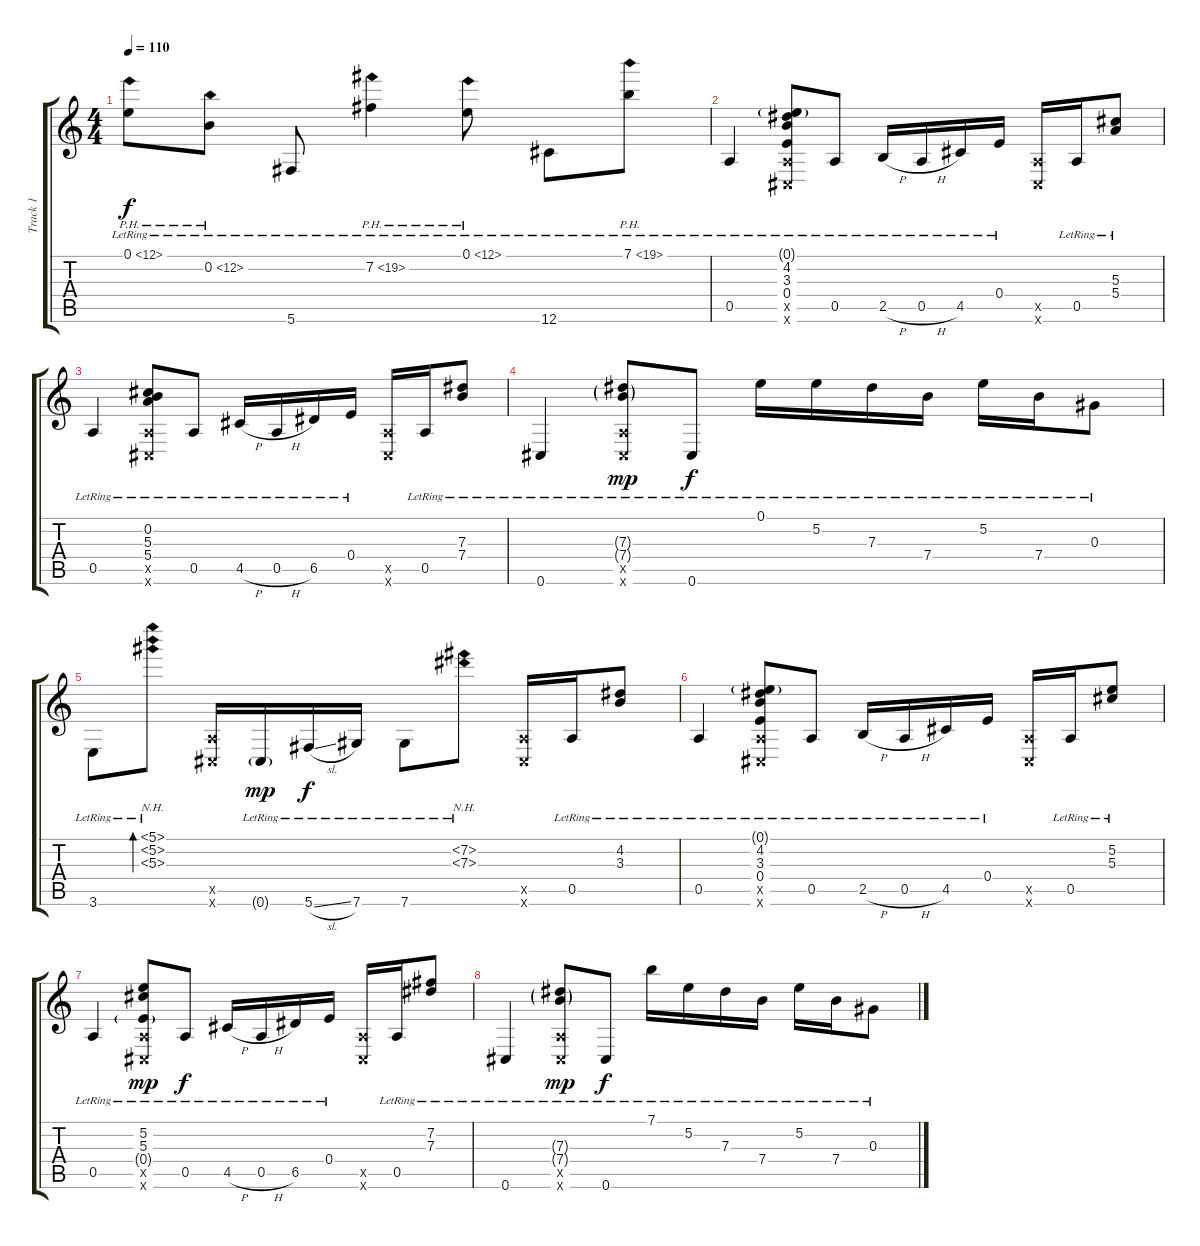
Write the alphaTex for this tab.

\track ("Track 1" "Track 1") {instrument acousticguitarsteel}
\staff {score tabs}
\tuning (E4 B3 Ab3 E3 A2 Db2) {hide}
\ts (4 4)
\tempo 110
\clef g2
\ks c
0.1{ph 12 lr}.8{dy f} 0.2{ph 12 lr}.8 5.6{lr}.8 7.2{ph 12 lr}.4 0.1{ph 12 lr}.8 12.6{lr}.8 7.1{ph 12 lr}.8 |
0.5{lr}.4 (0.1{g lr} 4.2{lr} 3.3{lr} 0.4{lr} 0.5{x} 0.6{x}).8 0.5{lr}.8 2.5{h lr}.16 0.5{h lr}.16 4.5{lr}.16 0.4{lr}.16 (0.5{x} 0.6{x}).16 0.5{lr}.16 (5.3{lr} 5.4{lr}).8 |
0.5{lr}.4 (0.2{lr} 5.3{lr} 5.4{lr} 0.5{x} 0.6{x}).8 0.5{lr}.8 4.5{h lr}.16 0.5{h lr}.16 6.5{lr}.16 0.4{lr}.16 (0.5{x} 0.6{x}).16 0.5{lr}.16 (7.3{lr} 7.4{lr}).8 |
0.6{lr}.4 (7.3{g lr} 7.4{g lr} 0.5{x} 0.6{x}).8{dy mp} 0.6{lr}.8{dy f} 0.1{lr}.16 5.2{lr}.16 7.3{lr}.16 7.4{lr}.16 5.2{lr}.16 7.4{lr}.16 0.3{lr}.8 |
3.6{lr}.8 (5.1{nh lr} 5.2{nh lr} 5.3{nh lr}).8{bd 480} (0.5{x} 0.6{x}).16 0.6{g lr}.16{dy mp} 5.6{sl lr}.16{dy f} 7.6{lr}.16 7.6{lr}.8 (7.2{nh lr} 7.3{nh lr}).8 (0.5{x} 0.6{x}).16 0.5{lr}.16 (4.2{lr} 3.3{lr}).8 |
0.5{lr}.4 (0.1{g lr} 4.2{lr} 3.3{lr} 0.4{lr} 0.5{x} 0.6{x}).8 0.5{lr}.8 2.5{h lr}.16 0.5{h lr}.16 4.5{lr}.16 0.4{lr}.16 (0.5{x} 0.6{x}).16 0.5{lr}.16 (5.2{lr} 5.3{lr}).8 |
0.5{lr}.4 (5.2{lr} 5.3{lr} 0.4{g lr} 0.5{x} 0.6{x}).8{dy mp} 0.5{lr}.8{dy f} 4.5{h lr}.16 0.5{h lr}.16 6.5{lr}.16 0.4{lr}.16 (0.5{x} 0.6{x}).16 0.5{lr}.16 (7.2{lr} 7.3{lr}).8 |
0.6{lr}.4 (7.3{g lr} 7.4{g lr} 0.5{x} 0.6{x}).8{dy mp} 0.6{lr}.8{dy f} 7.1{lr}.16 5.2{lr}.16 7.3{lr}.16 7.4{lr}.16 5.2{lr}.16 7.4{lr}.16 0.3{lr}.8
